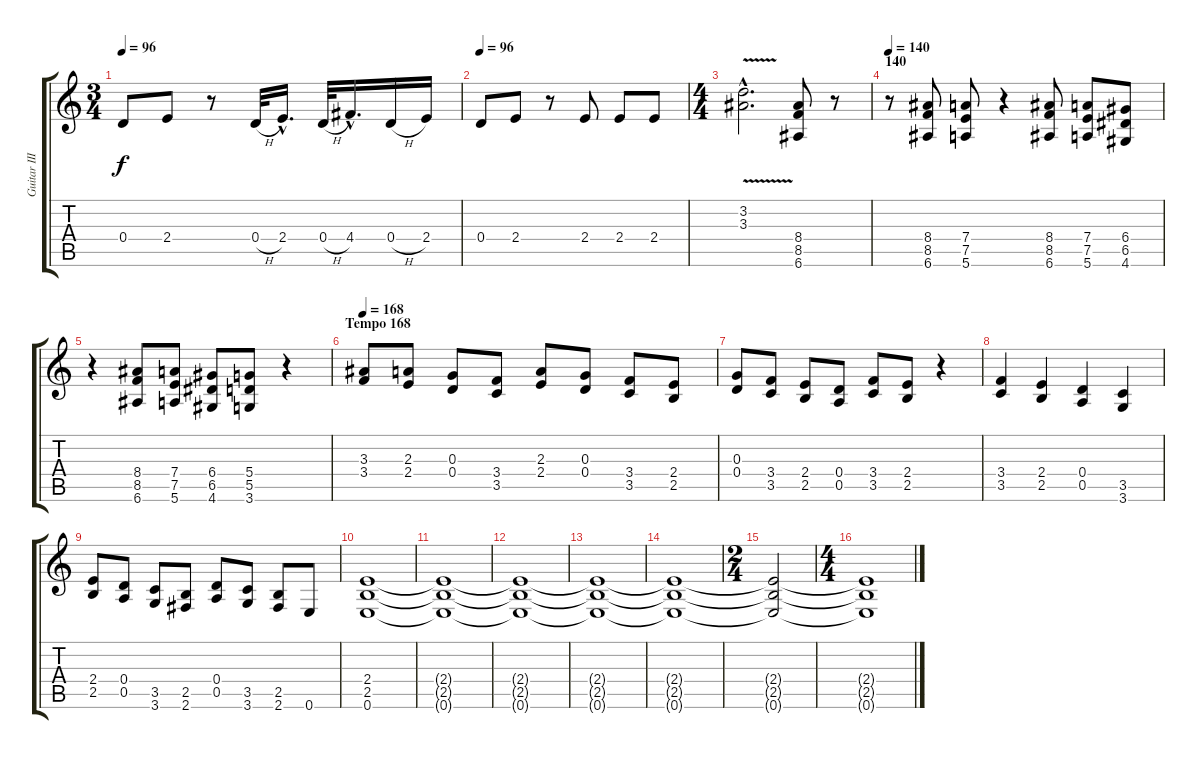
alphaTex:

\track ("Guitar III Over/Dist" "Guitar III") {instrument distortionguitar}
\staff {score tabs}
\tuning (E4 B3 G3 D3 A2 E2) {hide}
\ts (3 4)
\tempo 96
\clef g2
\ks c
0.4.8{dy f} 2.4.8 r.8 0.4{h}.32 2.4{hac}.16{d} 0.4{h}.32 4.4{hac}.16{d} 0.4{h}.16 2.4.16 |
\tempo 96
0.4.8 2.4.8 r.8 2.4.8 2.4.8 2.4.8 |
\ts (4 4)
(3.2{v hac} 3.3{v hac}).2{d} (8.4 8.5 6.6).8 r.8 |
\section ("" "140")
\tempo 140
r.8 (8.4 8.5 6.6).8 (7.4 7.5 5.6).8 r.4 (8.4 8.5 6.6).8 (7.4 7.5 5.6).8 (6.4 6.5 4.6).8 |
r.4 (8.4 8.5 6.6).8 (7.4 7.5 5.6).8 (6.4 6.5 4.6).8 (5.4 5.5 3.6).8 r.4 |
\section ("" "Tempo 168")
\tempo 168
(3.3 3.4).8 (2.3 2.4).8 (0.3 0.4).8 (3.4 3.5).8 (2.3 2.4).8 (0.3 0.4).8 (3.4 3.5).8 (2.4 2.5).8 |
(0.3 0.4).8 (3.4 3.5).8 (2.4 2.5).8 (0.4 0.5).8 (3.4 3.5).8 (2.4 2.5).8 r.4 |
(3.4 3.5).4 (2.4 2.5).4 (0.4 0.5).4 (3.5 3.6).4 |
(2.4 2.5).8 (0.4 0.5).8 (3.5 3.6).8 (2.5 2.6).8 (0.4 0.5).8 (3.5 3.6).8 (2.5 2.6).8 0.6.8 |
(2.4 2.5 0.6).1{volume 14} |
(2.4{t} 2.5{t} 0.6{t}).1 |
(2.4{t} 2.5{t} 0.6{t}).1{volume 12} |
(2.4{t} 2.5{t} 0.6{t}).1 |
(2.4{t} 2.5{t} 0.6{t}).1{volume 10} |
\ts (2 4)
(2.4{t} 2.5{t} 0.6{t}).2 |
\ts (4 4)
(2.4{t} 2.5{t} 0.6{t}).1{volume 8}
